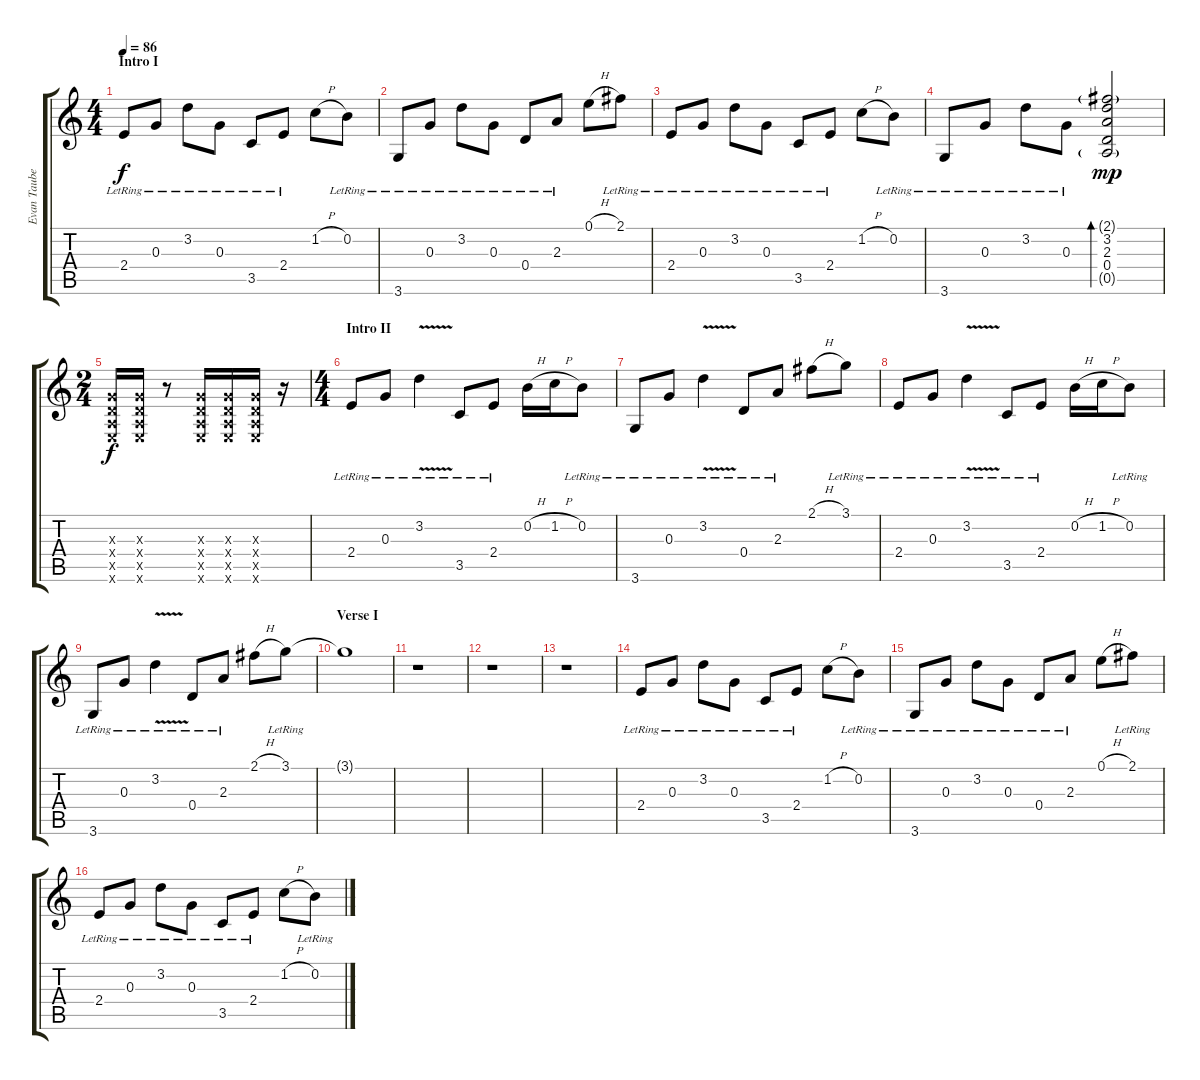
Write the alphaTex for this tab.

\track ("Evan Taubenfeld - Lead Guitar" "Evan Taube") {instrument electricguitarclean}
\staff {score tabs}
\tuning (E4 B3 G3 D3 A2 E2) {hide}
\ts (4 4)
\section ("" "Intro I")
\tempo 86
\clef g2
\ks c
2.4{lr}.8{dy f instrument electricguitarclean} 0.3{lr}.8 3.2{lr}.8 0.3{lr}.8 3.5{lr}.8 2.4{lr}.8 1.2{h}.8 0.2{lr}.8 |
3.6{lr}.8 0.3{lr}.8 3.2{lr}.8 0.3{lr}.8 0.4{lr}.8 2.3{lr}.8 0.1{h}.8 2.1{lr}.8 |
2.4{lr}.8 0.3{lr}.8 3.2{lr}.8 0.3{lr}.8 3.5{lr}.8 2.4{lr}.8 1.2{h}.8 0.2{lr}.8 |
3.6{lr}.8 0.3{lr}.8 3.2{lr}.8 0.3{lr}.8 (2.1{g} 3.2 2.3 0.4 0.5{g}).2{bd 240 dy mp} |
\ts (2 4)
(0.3{x} 0.4{x} 0.5{x} 0.6{x}).16{dy f instrument overdrivenguitar} (0.3{x} 0.4{x} 0.5{x} 0.6{x}).16 r.8 (0.3{x} 0.4{x} 0.5{x} 0.6{x}).16 (0.3{x} 0.4{x} 0.5{x} 0.6{x}).16 (0.3{x} 0.4{x} 0.5{x} 0.6{x}).16 r.16 |
\ts (4 4)
\section ("" "Intro II")
2.4{lr}.8 0.3{lr}.8 3.2{v lr}.4 3.5{lr}.8 2.4{lr}.8 0.2{h}.16 1.2{h}.16 0.2{lr}.8 |
3.6{lr}.8 0.3{lr}.8 3.2{v lr}.4 0.4{lr}.8 2.3{lr}.8 2.1{h}.8 3.1{lr}.8 |
2.4{lr}.8 0.3{lr}.8 3.2{v lr}.4 3.5{lr}.8 2.4{lr}.8 0.2{h}.16 1.2{h}.16 0.2{lr}.8 |
3.6{lr}.8 0.3{lr}.8 3.2{v lr}.4 0.4{lr}.8 2.3{lr}.8 2.1{h}.8 3.1{lr}.8 |
\section ("" "Verse I")
3.1{t}.1 |
r.1 |
r.1 |
r.1 |
2.4{lr}.8{instrument electricguitarclean} 0.3{lr}.8 3.2{lr}.8 0.3{lr}.8 3.5{lr}.8 2.4{lr}.8 1.2{h}.8 0.2{lr}.8 |
3.6{lr}.8 0.3{lr}.8 3.2{lr}.8 0.3{lr}.8 0.4{lr}.8 2.3{lr}.8 0.1{h}.8 2.1{lr}.8 |
2.4{lr}.8 0.3{lr}.8 3.2{lr}.8 0.3{lr}.8 3.5{lr}.8 2.4{lr}.8 1.2{h}.8 0.2{lr}.8
